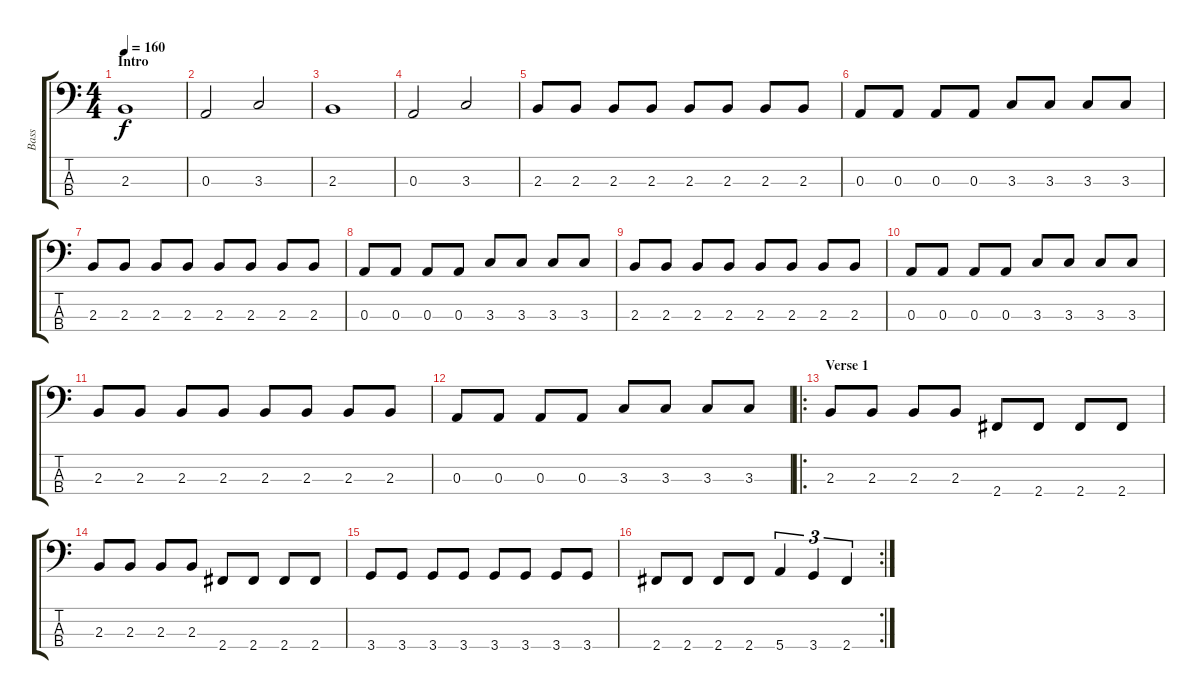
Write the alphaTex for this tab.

\track ("Bass" "Bass") {instrument electricbasspick}
\staff {score tabs}
\tuning (G2 D2 A1 E1) {hide}
\ts (4 4)
\section ("" "Intro")
\tempo 160
\clef f4
\ks c
2.3.1{dy f instrument electricbasspick} |
0.3.2 3.3.2 |
2.3.1 |
0.3.2 3.3.2 |
2.3.8 2.3.8 2.3.8 2.3.8 2.3.8 2.3.8 2.3.8 2.3.8 |
0.3.8 0.3.8 0.3.8 0.3.8 3.3.8 3.3.8 3.3.8 3.3.8 |
2.3.8 2.3.8 2.3.8 2.3.8 2.3.8 2.3.8 2.3.8 2.3.8 |
0.3.8 0.3.8 0.3.8 0.3.8 3.3.8 3.3.8 3.3.8 3.3.8 |
2.3.8 2.3.8 2.3.8 2.3.8 2.3.8 2.3.8 2.3.8 2.3.8 |
0.3.8 0.3.8 0.3.8 0.3.8 3.3.8 3.3.8 3.3.8 3.3.8 |
2.3.8 2.3.8 2.3.8 2.3.8 2.3.8 2.3.8 2.3.8 2.3.8 |
0.3.8 0.3.8 0.3.8 0.3.8 3.3.8 3.3.8 3.3.8 3.3.8 |
\ro
\section ("" "Verse 1")
2.3.8 2.3.8 2.3.8 2.3.8 2.4.8 2.4.8 2.4.8 2.4.8 |
2.3.8 2.3.8 2.3.8 2.3.8 2.4.8 2.4.8 2.4.8 2.4.8 |
3.4.8 3.4.8 3.4.8 3.4.8 3.4.8 3.4.8 3.4.8 3.4.8 |
\rc 2
2.4.8 2.4.8 2.4.8 2.4.8 5.4.4{tu (3 2)} 3.4.4{tu (3 2)} 2.4.4{tu (3 2)}
